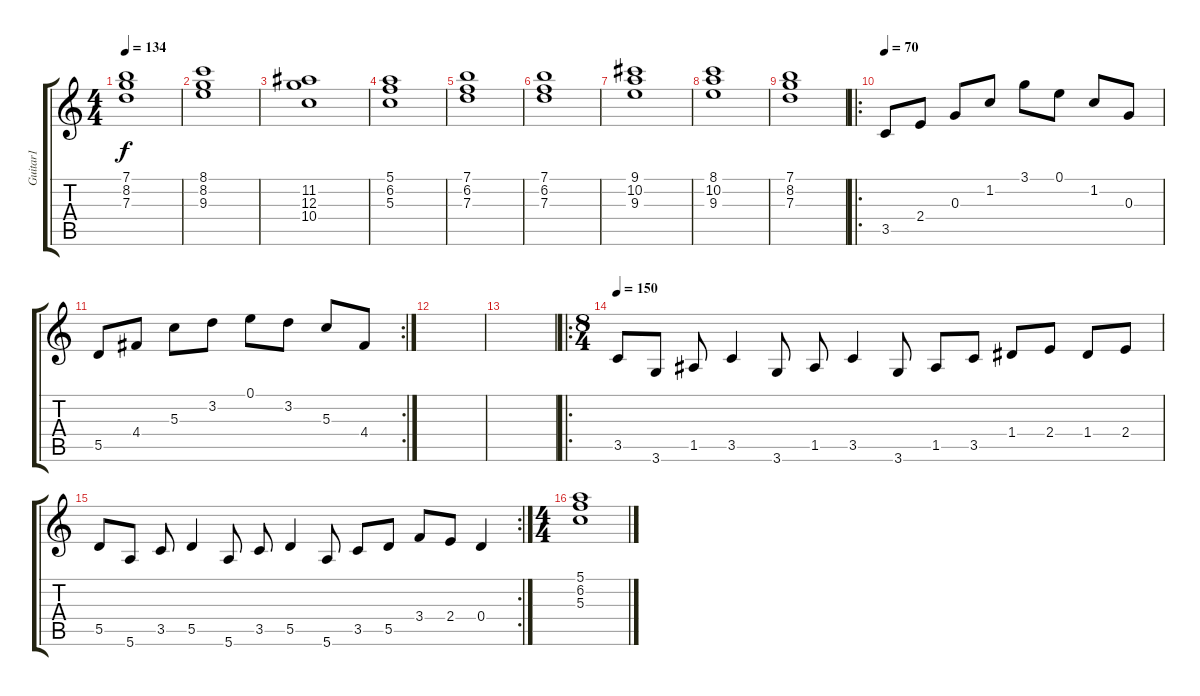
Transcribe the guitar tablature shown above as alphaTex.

\track ("Guitar1" "Guitar1") {instrument overdrivenguitar}
\staff {score tabs}
\tuning (E4 B3 G3 D3 A2 E2) {hide}
\ts (4 4)
\tempo 134
\clef g2
\ks c
(7.1 8.2 7.3).1{dy f} |
(8.1 8.2 9.3).1 |
(11.2 12.3 10.4).1 |
(5.1 6.2 5.3).1 |
(7.1 6.2 7.3).1 |
(7.1 6.2 7.3).1 |
(9.1 10.2 9.3).1 |
(8.1 10.2 9.3).1 |
(7.1 8.2 7.3).1 |
\ro
\tempo 70
3.5.8 2.4.8 0.3.8 1.2.8 3.1.8 0.1.8 1.2.8 0.3.8 |
\rc 2
5.5.8 4.4.8 5.3.8 3.2.8 0.1.8 3.2.8 5.3.8 4.4.8 |
|
|
\ro
\ts (8 4)
\tempo 150
3.5.8 3.6.8 1.5.8 3.5.4 3.6.8 1.5.8 3.5.4 3.6.8 1.5.8 3.5.8 1.4.8 2.4.8 1.4.8 2.4.8 |
\rc 2
5.5.8 5.6.8 3.5.8 5.5.4 5.6.8 3.5.8 5.5.4 5.6.8 3.5.8 5.5.8 3.4.8 2.4.8 0.4.4 |
\ts (4 4)
(5.1 6.2 5.3).1
